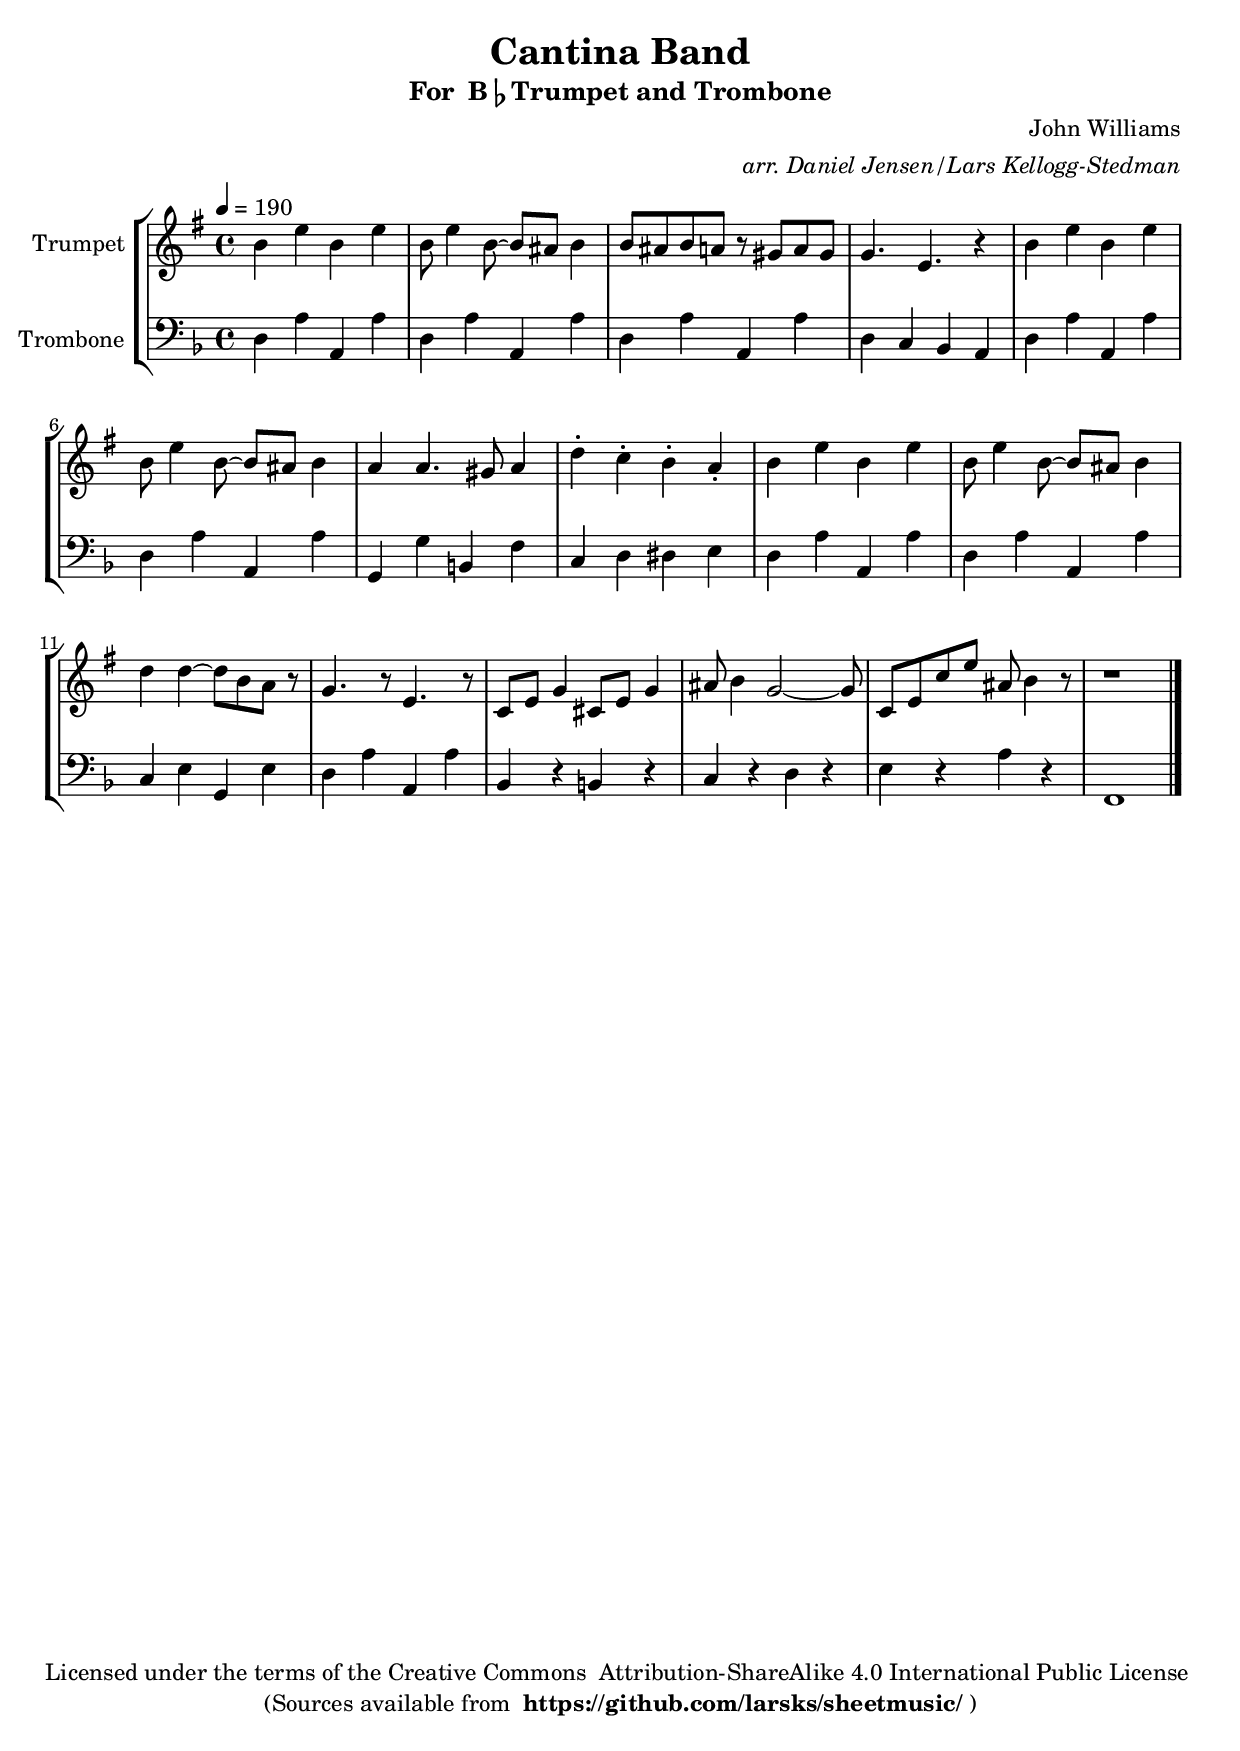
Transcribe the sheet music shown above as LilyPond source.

\version "2.18.2"
\language "english"
\include "articulate.ly"

global = {
    \time 4/4
    \tempo 4 = 190
}

\header{
    title = "Cantina Band"
    subtitle = \markup {"For " B\flat "Trumpet and Trombone"}
    arranger = \markup \italic "arr. Daniel Jensen/Lars Kellogg-Stedman"
    composer = "John Williams"
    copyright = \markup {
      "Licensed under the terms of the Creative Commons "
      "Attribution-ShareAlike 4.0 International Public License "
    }
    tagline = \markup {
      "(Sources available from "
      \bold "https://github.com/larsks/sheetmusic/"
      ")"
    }
}

trumpet_notes = \relative c' {
    \key f \major

    a'4 d a d |
    a8 d4 a8 ~ a gs a4 |
    a8 gs a g r8 fs g fs |
    f4. d r4 |
    a'4 d a d |
    a8 d4 a8 ~ a gs a4 |
    g g4. fs8 g4 |
    c-. bf-. a-. g-. |
    a d a d |
    a8 d4 a8 ~ a gs a4 |
    c4 c ~ c8 a g r8 |
    f4. r8 d4. r8 |
    bf8 d f4 b,8 d f4 |
    gs8 a4 f2 ~ f8 |
    bf,8 d bf' d gs, a4 r8 |
    r1

    \bar "|."
}

Trumpet = \new Voice {
    \set Staff.instrumentName = #"Trumpet "
    \set Staff.midiInstrument = #"trumpet"
    \trumpet_notes
}

trombone_notes = \relative c {
    \key f \major

    d4 a' a, a' |
    d,4 a' a, a' |
    d,4 a' a, a' |
    d, c bf a |
    d4 a' a, a' |
    d,4 a' a, a' |
    g,4 g' b, f' |
    c d ds e |
    d4 a' a, a' |
    d,4 a' a, a' |
    c, e g, e' |
    d4 a' a, a' |
    bf,4 r b r |
    c r d r |
    e4 r a r |
    f,1

    \bar "|."
}

Trombone = \new Voice {
    \clef bass
    \set Staff.instrumentName = #"Trombone "
    \set Staff.midiInstrument = #"trombone"
    \trombone_notes
}

% produce printed output with the trumpet score transposed into
% b-flat.
\score {
    \new StaffGroup <<
        \new Staff << \global \transpose bf c' \Trumpet >>
        \new Staff << \global \Trombone >>
    >>
    \layout { }
}

% produce playable midi score that *does not* transpose the trumpet
% score.
\score {
    \new StaffGroup \articulate <<
        \new Staff << \global \unfoldRepeats \articulate \Trumpet >>
        \new Staff << \global \unfoldRepeats \articulate \Trombone >>
    >>
    \midi { }
}
